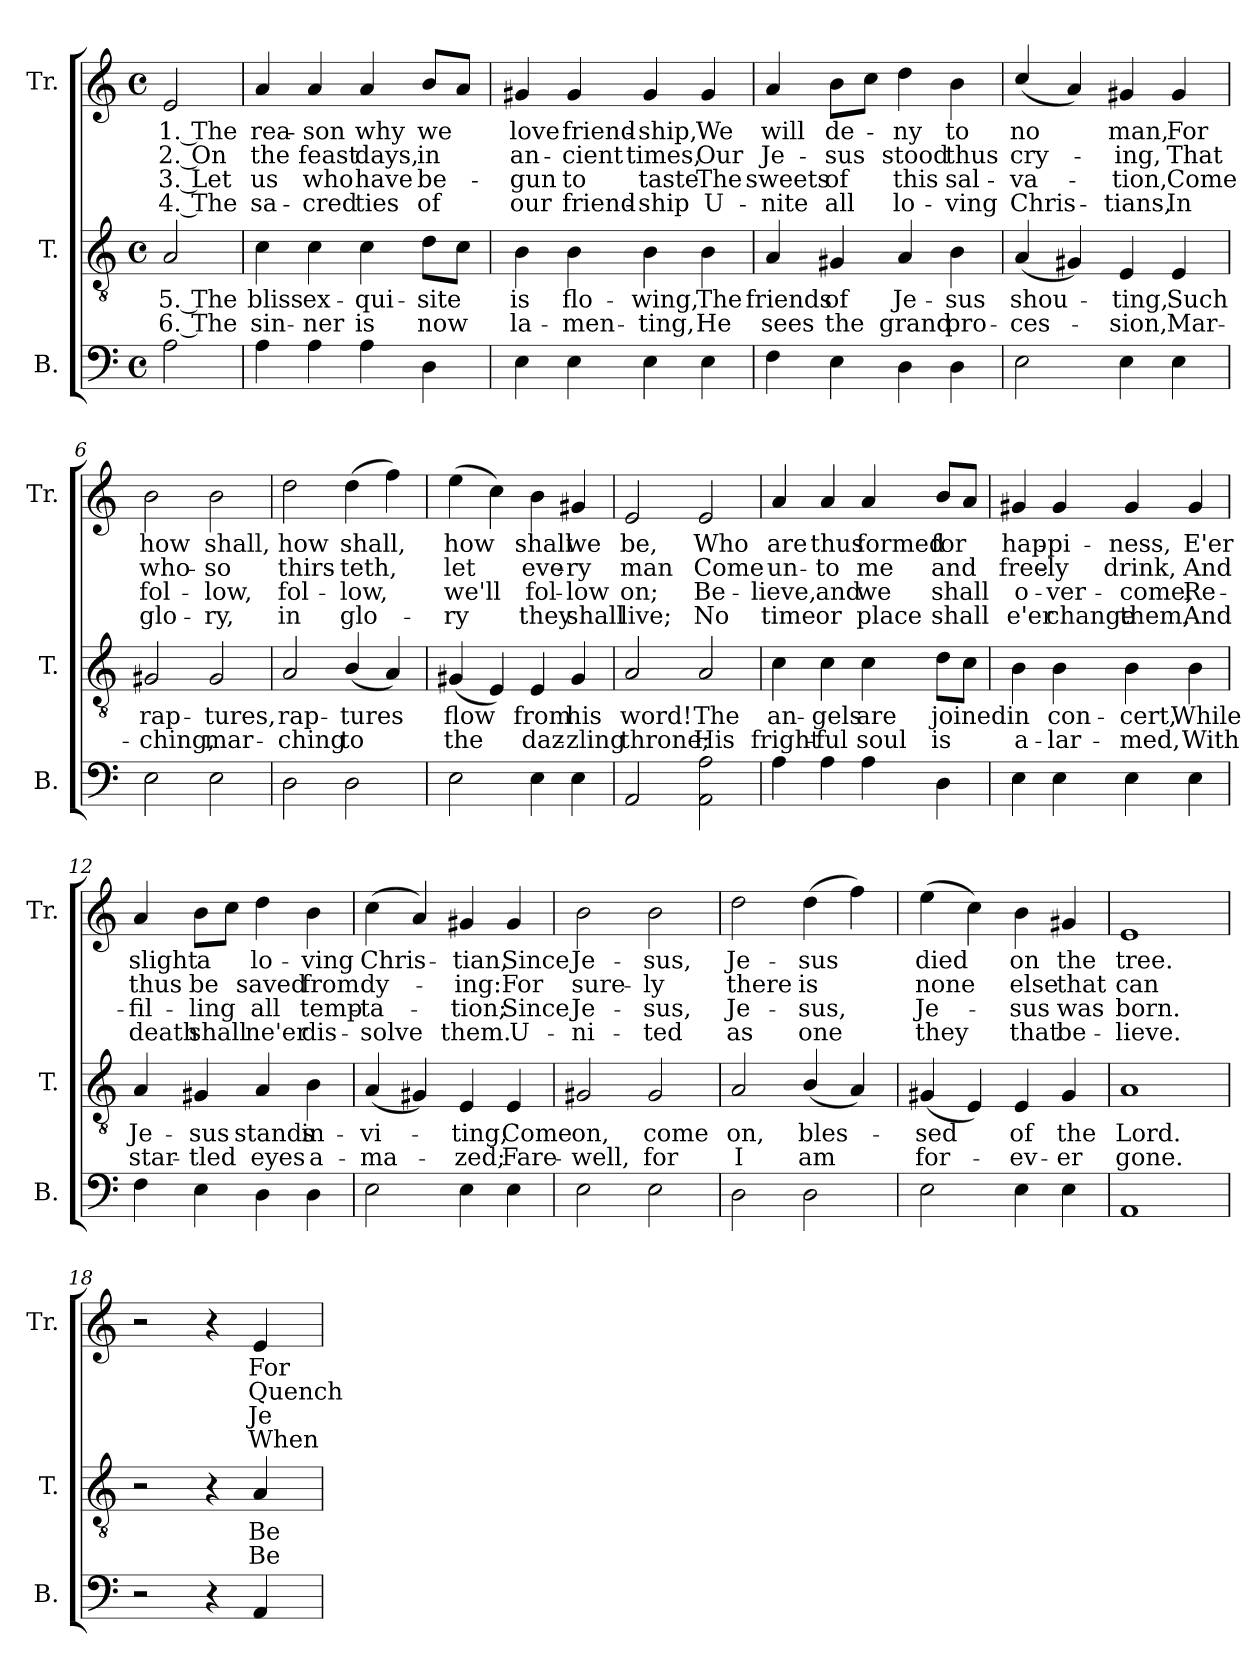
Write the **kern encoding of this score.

**kern	**kern	**text	**text	**kern	**text	**text	**text	**text
*part3	*part2	*part2	*part2	*part1	*part1	*part1	*part1	*part1
*staff3	*staff2	*staff2	*staff2	*staff1	*staff1	*staff1	*staff1	*staff1
*I"B.	*I"T.	*	*	*I"Tr.	*	*	*	*
*I'B.	*I'T.	*	*	*I'Tr.	*	*	*	*
*clefF4	*clefGv2	*	*	*clefG2	*	*	*	*
*k[]	*k[]	*	*	*k[]	*	*	*	*
*M4/4	*M4/4	*	*	*M4/4	*	*	*	*
*met(c)	*met(c)	*	*	*met(c)	*	*	*	*
*MM140	*MM140	*	*	*MM140	*	*	*	*
=1	=1	=1	=1	=1	=1	=1	=1	=1
2A\	2A/	5. The	6. The	2e/	1. The	2. On	3. Let	4. The
=2	=2	=2	=2	=2	=2	=2	=2	=2
4A\	4c\	bliss	sin-	4a/	rea-	the	us	sa-
4A\	4c\	ex-	-ner	4a/	-son	feast	who	-cred
4A\	4c\	-qui-	is	4a/	why	days,	have	ties
4D\	8d\L	-site	now	8b/L	we	in	be-	of
.	8c\J	.	.	8a/J	.	.	.	.
=3	=3	=3	=3	=3	=3	=3	=3	=3
4E\	4B\	is	la-	4g#X/	love	an-	-gun	our
4E\	4B\	flo-	-men-	4g#/	friend-	-cient	to	friend-
4E\	4B\	-wing,	-ting,	4g#/	-ship,	times,	taste	-ship
4E\	4B\	The	He	4g#/	We	Our	The	U-
=4	=4	=4	=4	=4	=4	=4	=4	=4
4F\	4A/	friends	sees	4a/	will	Je-	sweets	-nite
4E\	4G#X/	of	the	8b\L	de-	-sus	of	all
.	.	.	.	8cc\J	.	.	.	.
4D\	4A/	Je-	grand	4dd\	-ny	stood	this	lo-
4D\	4B\	-sus	pro-	4b\	to	thus	sal-	-ving
=5	=5	=5	=5	=5	=5	=5	=5	=5
2E\	(4A/	shou-	-ces-	(4cc/	no	cry-	-va-	Chris-
.	4G#X/)	.	.	4a/)	.	.	.	.
4E\	4E/	-ting,	-sion,	4g#X/	man,	-ing,	-tion,	-tians,
4E\	4E/	Such	Mar-	4g#/	For	That	Come	In
=6	=6	=6	=6	=6	=6	=6	=6	=6
2E\	2G#X/	rap-	-ching,	2b\	how	who-	fol-	glo-
2E\	2G#/	-tures,	mar-	2b\	shall,	-so	-low,	-ry,
!!LO:LB:g=z
=7	=7	=7	=7	=7	=7	=7	=7	=7
2D\	2A/	rap-	-ching	2dd\	how	thirs-	fol-	in
2D\	(4B/	-tures	to	(4dd\	shall,	-teth,	-low,	glo-
.	4A/)	.	.	4ff\)	.	.	.	.
=8	=8	=8	=8	=8	=8	=8	=8	=8
2E\	(4G#X/	flow	the	(4ee\	how	let	we'll	-ry
.	4E/)	.	.	4cc\)	.	.	.	.
4E\	4E/	from	daz-	4b\	shall	-eve-	fol-	they
4E\	4G#/	his	-zling	4g#X/	we	-ry	-low	shall
=9	=9	=9	=9	=9	=9	=9	=9	=9
2AA/	2A/	word!	throne;	2e/	be,	man	on;	live;
2AA\ 2A\	2A/	The	His	2e/	Who	Come	Be-	No
=10	=10	=10	=10	=10	=10	=10	=10	=10
4A\	4c\	an-	fright-	4a/	are	un-	-lieve,	time
4A\	4c\	-gels	-ful	4a/	thus	-to	and	or
4A\	4c\	are	soul	4a/	formed	me	we	place
4D\	8d\L	joined	is	8b/L	for	and	shall	shall
.	8c\J	.	.	8a/J	.	.	.	.
=11	=11	=11	=11	=11	=11	=11	=11	=11
4E\	4B\	in	a-	4g#X/	hap-	free-	o-	e'er
4E\	4B\	con-	-lar-	4g#/	-pi-	-ly	-ver-	change
4E\	4B\	-cert,	-med,	4g#/	-ness,	drink,	-come,	them,
4E\	4B\	While	With	4g#/	E'er	And	Re-	And
=12	=12	=12	=12	=12	=12	=12	=12	=12
4F\	4A/	Je-	star-	4a/	slight	thus	-fil-	death
4E\	4G#X/	-sus	-tled	8b\L	a	be	-ling	shall
.	.	.	.	8cc\J	.	.	.	.
4D\	4A/	stands	eyes	4dd\	lo-	saved	all	ne'er
4D\	4B\	in-	a-	4b\	-ving	from	temp-	dis-
!!LO:LB:g=z
=13	=13	=13	=13	=13	=13	=13	=13	=13
2E\	(4A/	-vi-	-ma-	(4cc\	Chris-	dy-	-ta-	-solve
.	4G#X/)	.	.	4a/)	.	.	.	.
4E\	4E/	-ting,	-zed;	4g#X/	-tian,	-ing:	-tion;	them.
4E\	4E/	Come	Fare-	4g#/	Since	For	Since	U-
=14	=14	=14	=14	=14	=14	=14	=14	=14
2E\	2G#X/	on,	-well,	2b\	Je-	sure-	Je-	-ni-
2E\	2G#/	come	for	2b\	-sus,	-ly	-sus,	-ted
=15	=15	=15	=15	=15	=15	=15	=15	=15
2D\	2A/	on,	I	2dd\	Je-	there	Je-	as
2D\	(4B/	bles-	am	(4dd\	-sus	is	-sus,	one
.	4A/)	.	.	4ff\)	.	.	.	.
=16	=16	=16	=16	=16	=16	=16	=16	=16
2E\	(4G#X/	-sed	for-	(4ee\	died	none	Je-	they
.	4E/)	.	.	4cc\)	.	.	.	.
4E\	4E/	of	-ev-	4b\	on	else	-sus	that
4E\	4G#/	the	-er	4g#X/	the	that	was	be-
=17	=17	=17	=17	=17	=17	=17	=17	=17
1AA	1A	Lord.	gone.	1e	tree.	can	born.	-lieve.
=18	=18	=18	=18	=18	=18	=18	=18	=18
2r	2r	.	.	2r	.	.	.	.
4r	4r	.	.	4r	.	.	.	.
4AA/	4A/	Be-	Be-	4e/	For	Quench	Je-	When
=	=	=	=	=	=	=	=	=
*-	*-	*-	*-	*-	*-	*-	*-	*-
